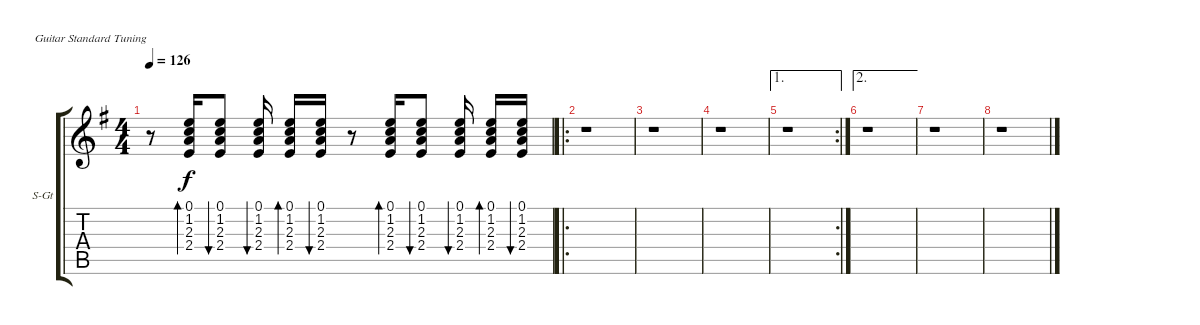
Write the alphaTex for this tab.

\bracketExtendMode groupsimilarinstruments
\firstSystemTrackNameOrientation horizontal
\otherSystemsTrackNameOrientation horizontal
\track ("Гитара 2" "S-Gt") {instrument acousticguitarsteel}
\staff {score tabs}
\tuning (E4 B3 G3 D3 A2 E2)
\ts (4 4)
\tempo 126
\clef g2
\ks eminor
r.8{dy f} (0.1 1.2 2.3 2.4).16{bd 60} (0.1 1.2 2.3 2.4).8{bu 60} (0.1 1.2 2.3 2.4).16{bu 60 beam split} (0.1 1.2 2.3 2.4).16{bd 60} (0.1 1.2 2.3 2.4).16{bu 60} r.8 (0.1 1.2 2.3 2.4).16{bd 60} (0.1 1.2 2.3 2.4).8{bu 60} (0.1 1.2 2.3 2.4).16{bu 60 beam split} (0.1 1.2 2.3 2.4).16{bd 60} (0.1 1.2 2.3 2.4).16{bu 60} |
\ro
r.1 |
r.1 |
r.1 |
\ae 1
\rc 2
r.1 |
\ae 2
r.1 |
r.1 |
r.1
